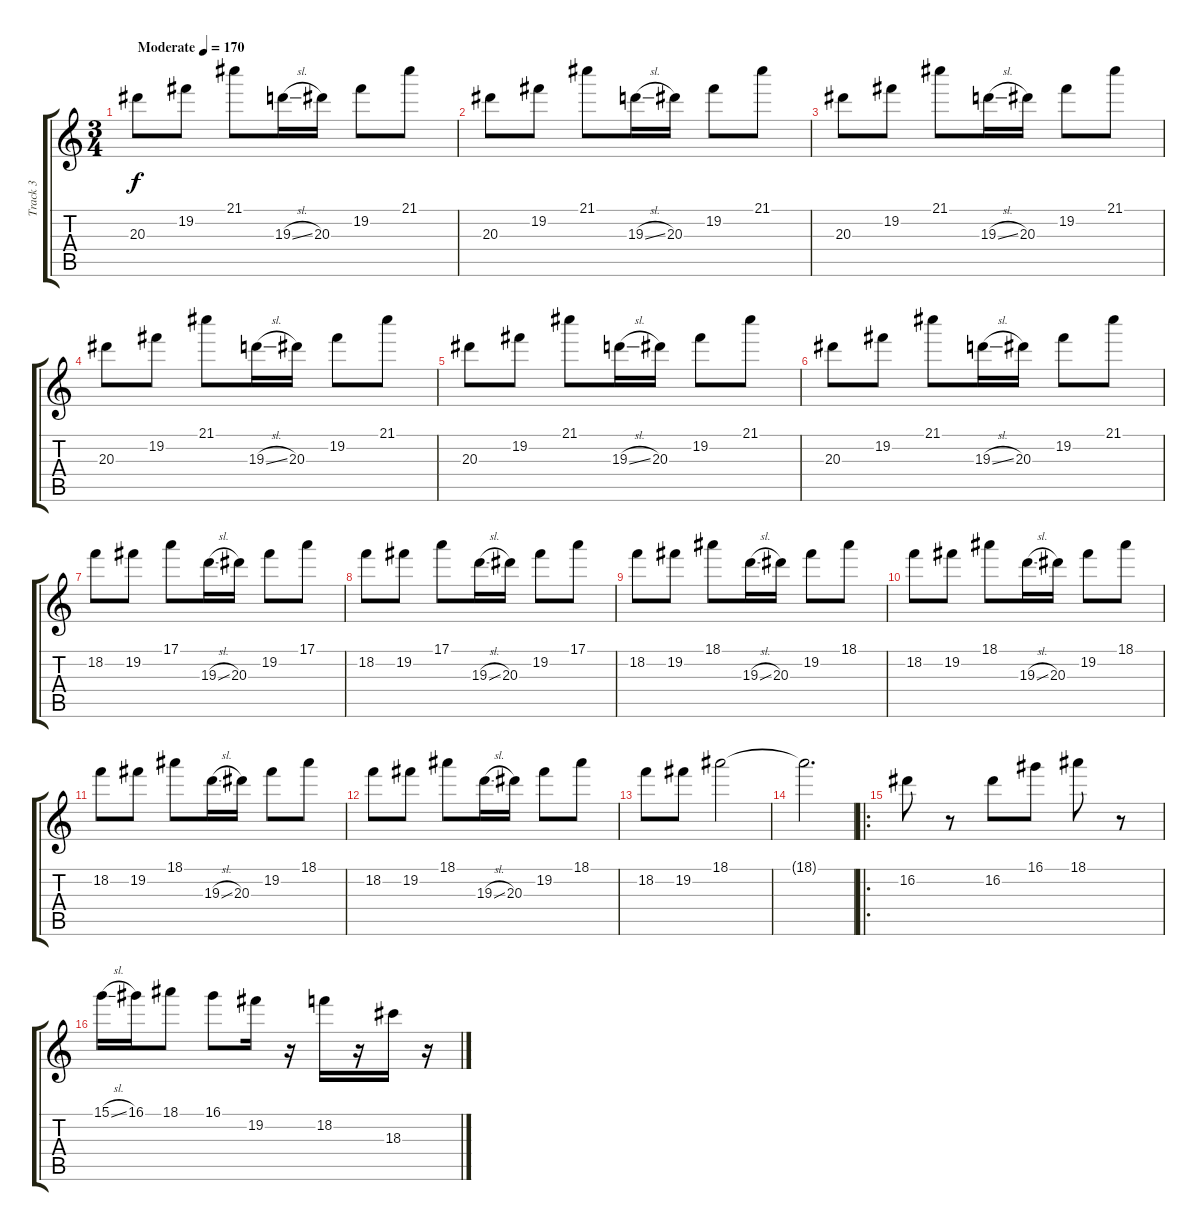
\track ("Track 3" "Track 3") {instrument electricguitarmuted}
\staff {score tabs}
\tuning (E4 B3 G3 D3 A2 E2) {hide}
\ts (3 4)
\tempo (170 "Moderate")
\clef g2
\ks c
20.3.8{dy f instrument electricguitarmuted} 19.2.8 21.1.8 19.3{sl}.16 20.3.16 19.2.8 21.1.8 |
20.3.8 19.2.8 21.1.8 19.3{sl}.16 20.3.16 19.2.8 21.1.8 |
20.3.8 19.2.8 21.1.8 19.3{sl}.16 20.3.16 19.2.8 21.1.8 |
20.3.8 19.2.8 21.1.8 19.3{sl}.16 20.3.16 19.2.8 21.1.8 |
20.3.8 19.2.8 21.1.8 19.3{sl}.16 20.3.16 19.2.8 21.1.8 |
20.3.8 19.2.8 21.1.8 19.3{sl}.16 20.3.16 19.2.8 21.1.8 |
18.2.8 19.2.8 17.1.8 19.3{sl}.16 20.3.16 19.2.8 17.1.8 |
18.2.8 19.2.8 17.1.8 19.3{sl}.16 20.3.16 19.2.8 17.1.8 |
18.2.8 19.2.8 18.1.8 19.3{sl}.16 20.3.16 19.2.8 18.1.8 |
18.2.8 19.2.8 18.1.8 19.3{sl}.16 20.3.16 19.2.8 18.1.8 |
18.2.8 19.2.8 18.1.8 19.3{sl}.16 20.3.16 19.2.8 18.1.8 |
18.2.8 19.2.8 18.1.8 19.3{sl}.16 20.3.16 19.2.8 18.1.8 |
18.2.8 19.2.8 18.1.2 |
18.1{t}.2{d} |
\ro
16.2.8{volume 12 instrument distortionguitar} r.8 16.2.8 16.1.8 18.1.8 r.8 |
15.1{sl}.16 16.1.16 18.1.8 16.1.8 19.2.16 r.16 18.2.16 r.16 18.3.16 r.16
